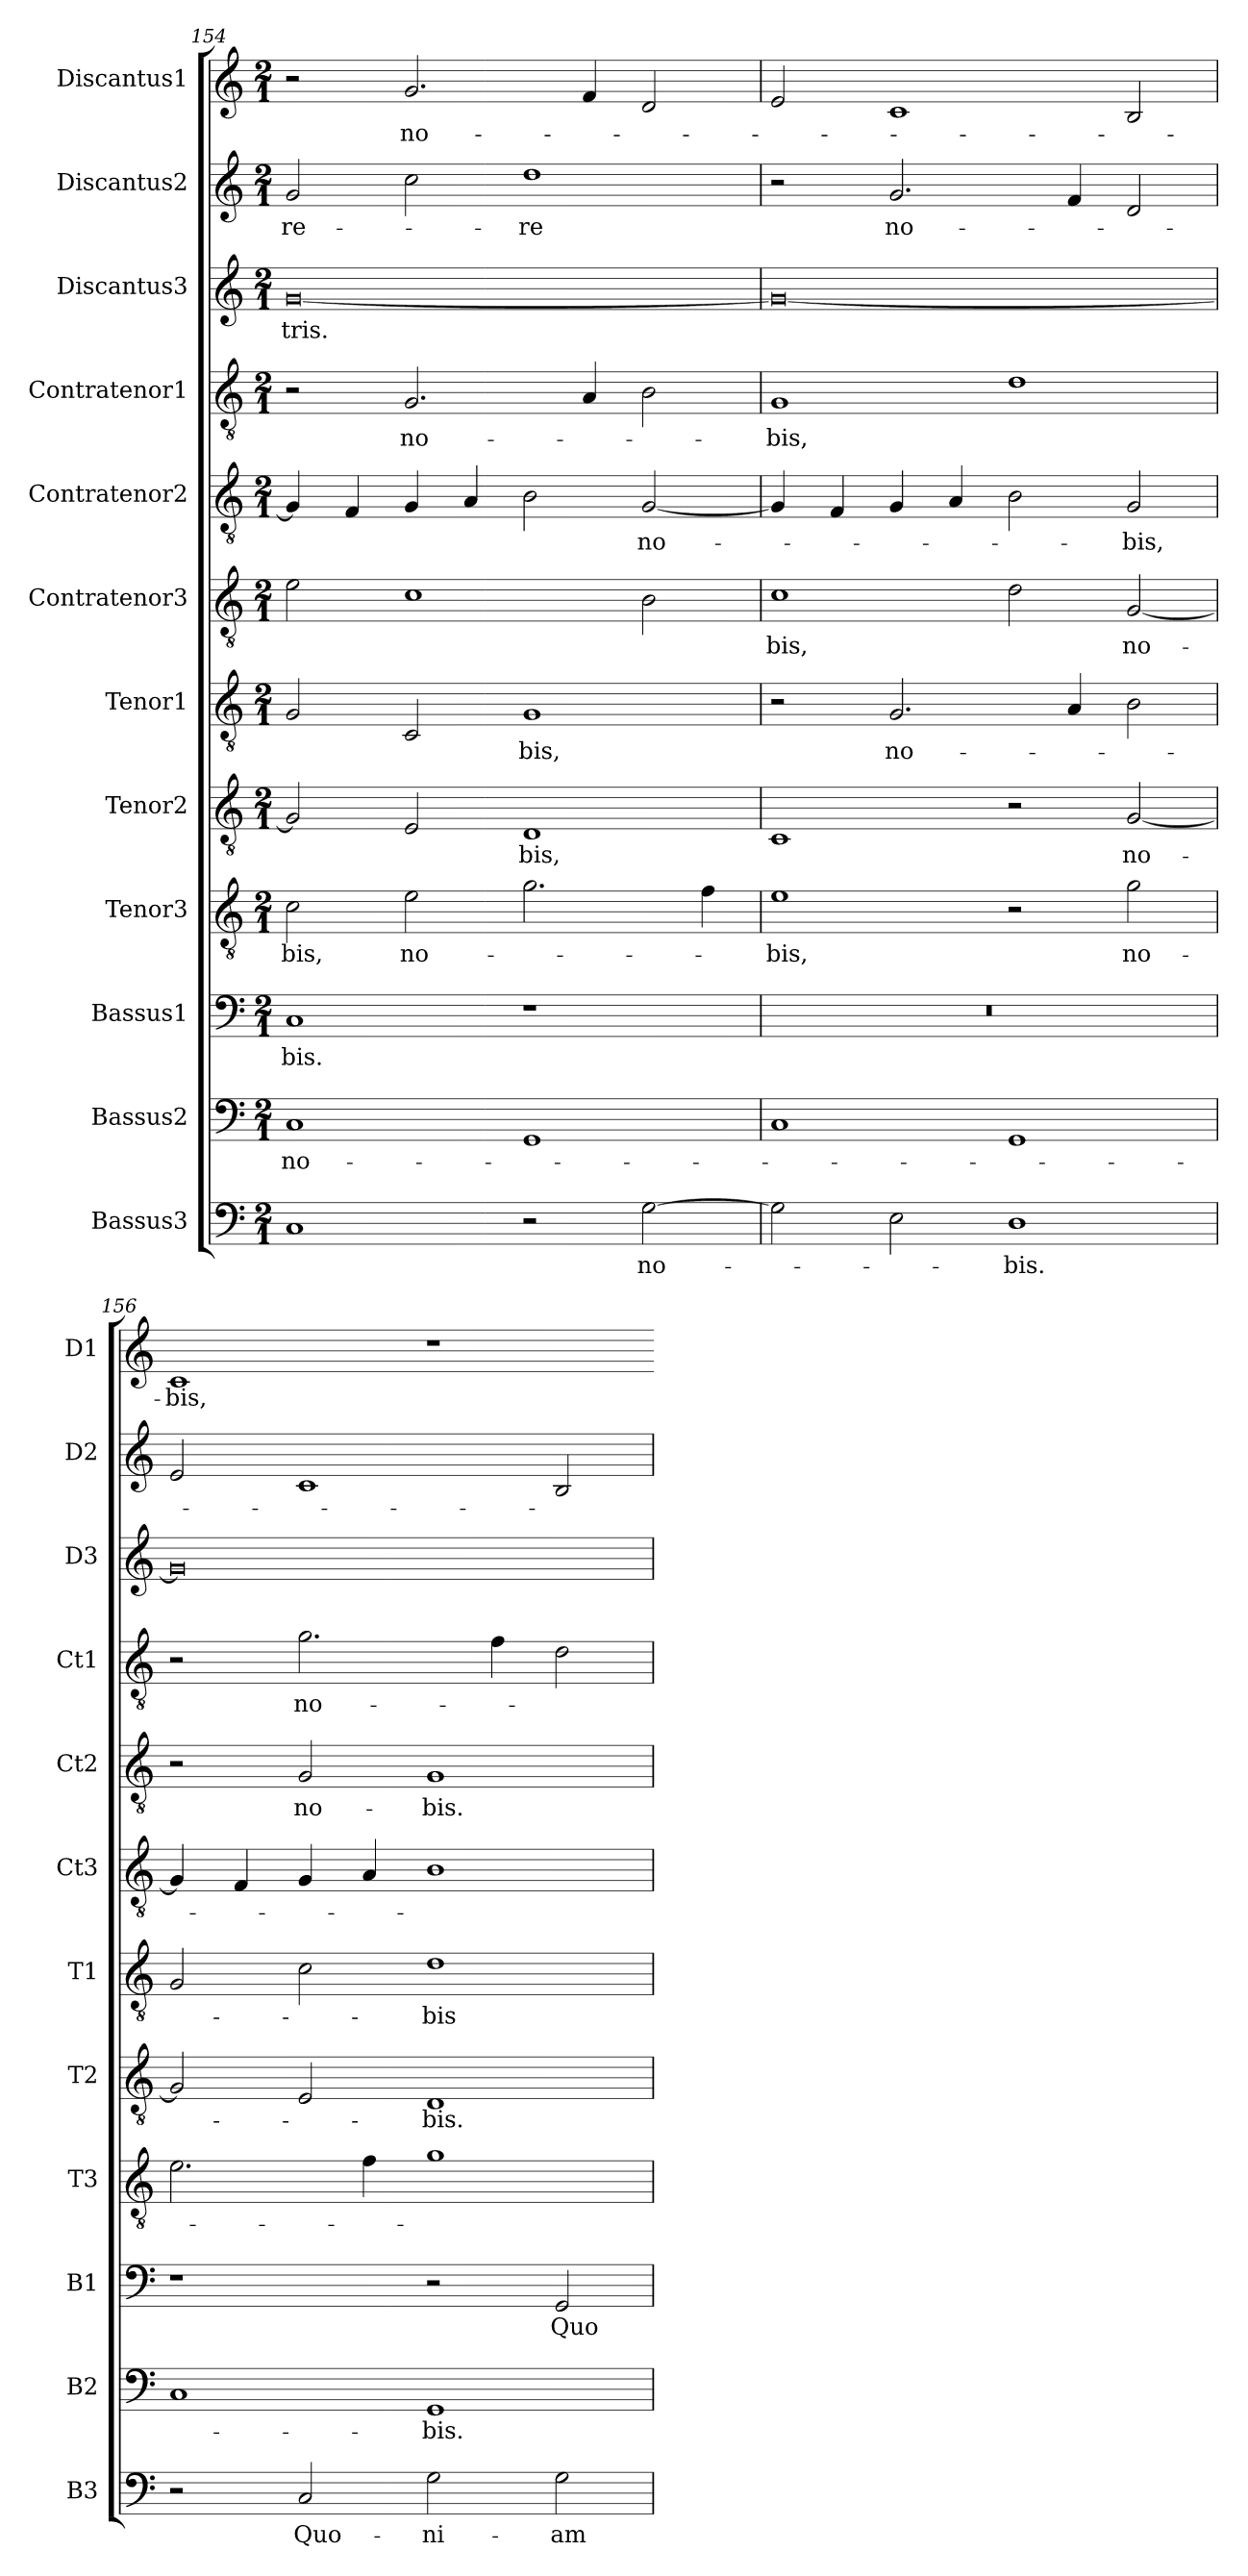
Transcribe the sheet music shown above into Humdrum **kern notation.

**kern	**text	**kern	**text	**kern	**text	**kern	**text	**kern	**text	**kern	**text	**kern	**text	**kern	**text	**kern	**text	**kern	**text	**kern	**text	**kern	**text
*part12	*part12	*part11	*part11	*part10	*part10	*part9	*part9	*part8	*part8	*part7	*part7	*part6	*part6	*part5	*part5	*part4	*part4	*part3	*part3	*part2	*part2	*part1	*part1
*staff12	*staff12	*staff11	*staff11	*staff10	*staff10	*staff9	*staff9	*staff8	*staff8	*staff7	*staff7	*staff6	*staff6	*staff5	*staff5	*staff4	*staff4	*staff3	*staff3	*staff2	*staff2	*staff1	*staff1
*I"Bassus3	*	*I"Bassus2	*	*I"Bassus1	*	*I"Tenor3	*	*I"Tenor2	*	*I"Tenor1	*	*I"Contratenor3	*	*I"Contratenor2	*	*I"Contratenor1	*	*I"Discantus3	*	*I"Discantus2	*	*I"Discantus1	*
*I'B3	*	*I'B2	*	*I'B1	*	*I'T3	*	*I'T2	*	*I'T1	*	*I'Ct3	*	*I'Ct2	*	*I'Ct1	*	*I'D3	*	*I'D2	*	*I'D1	*
*clefF4	*	*clefF4	*	*clefF4	*	*clefGv2	*	*clefGv2	*	*clefGv2	*	*clefGv2	*	*clefGv2	*	*clefGv2	*	*clefG2	*	*clefG2	*	*clefG2	*
*k[]	*	*k[]	*	*k[]	*	*k[]	*	*k[]	*	*k[]	*	*k[]	*	*k[]	*	*k[]	*	*k[]	*	*k[]	*	*k[]	*
*M2/1	*	*M2/1	*	*M2/1	*	*M2/1	*	*M2/1	*	*M2/1	*	*M2/1	*	*M2/1	*	*M2/1	*	*M2/1	*	*M2/1	*	*M2/1	*
=154	=154	=154	=154	=154	=154	=154	=154	=154	=154	=154	=154	=154	=154	=154	=154	=154	=154	=154	=154	=154	=154	=154	=154
1C	.	1C	no-	1C	-bis.	2c	-bis,	2G]	.	2G	.	2e	.	4G]	.	2r	.	[0g	-tris.	2g	-re-	2r	.
.	.	.	.	.	.	.	.	.	.	.	.	.	.	4F	.	.	.	.	.	.	.	.	.
.	.	.	.	.	.	2e	no-	2E	.	2C	.	1c	.	4G	.	2.G	no-	.	.	2cc	.	2.g	no-
.	.	.	.	.	.	.	.	.	.	.	.	.	.	4A	.	.	.	.	.	.	.	.	.
2r	.	1GG	.	1r	.	2.g	.	1D	-bis,	1G	-bis,	.	.	2B	.	.	.	.	.	1dd	-re	.	.
.	.	.	.	.	.	.	.	.	.	.	.	.	.	.	.	4A	.	.	.	.	.	4f	.
[2G	no-	.	.	.	.	.	.	.	.	.	.	2B	.	[2G	no-	2B	.	.	.	.	.	2d	.
.	.	.	.	.	.	4f	.	.	.	.	.	.	.	.	.	.	.	.	.	.	.	.	.
=155	=155	=155	=155	=155	=155	=155	=155	=155	=155	=155	=155	=155	=155	=155	=155	=155	=155	=155	=155	=155	=155	=155	=155
2G]	.	1C	.	0r	.	1e	-bis,	1C	.	2r	.	1c	-bis,	4G]	.	1G	-bis,	0g_	.	2r	.	2e	.
.	.	.	.	.	.	.	.	.	.	.	.	.	.	4F	.	.	.	.	.	.	.	.	.
2E	.	.	.	.	.	.	.	.	.	2.G	no-	.	.	4G	.	.	.	.	.	2.g	no-	1c	.
.	.	.	.	.	.	.	.	.	.	.	.	.	.	4A	.	.	.	.	.	.	.	.	.
1D	-bis.	1GG	.	.	.	2r	.	2r	.	.	.	2d	.	2B	.	1d	.	.	.	.	.	.	.
.	.	.	.	.	.	.	.	.	.	4A	.	.	.	.	.	.	.	.	.	4f	.	.	.
.	.	.	.	.	.	2g	no-	[2G	no-	2B	.	[2G	no-	2G	-bis,	.	.	.	.	2d	.	2B	.
=156	=156	=156	=156	=156	=156	=156	=156	=156	=156	=156	=156	=156	=156	=156	=156	=156	=156	=156	=156	=156	=156	=156	=156
2r	.	1C	.	1r	.	2.e	.	2G]	.	2G	.	4G]	.	2r	.	2r	.	0g]	.	2e	.	1c	-bis,
.	.	.	.	.	.	.	.	.	.	.	.	4F	.	.	.	.	.	.	.	.	.	.	.
2C	Quo-	.	.	.	.	.	.	2E	.	2c	.	4G	.	2G	no-	2.g	no-	.	.	1c	.	.	.
.	.	.	.	.	.	4f	.	.	.	.	.	4A	.	.	.	.	.	.	.	.	.	.	.
2G	-ni-	1GG	-bis.	2r	.	1g	.	1D	-bis.	1d	-bis	1B	.	1G	-bis.	.	.	.	.	.	.	1r	.
.	.	.	.	.	.	.	.	.	.	.	.	.	.	.	.	4f	.	.	.	.	.	.	.
2G	-am	.	.	2GG	Quo-	.	.	.	.	.	.	.	.	.	.	2d	.	.	.	2B	.	.	.
=	=-	=	=-	=	=-	=	=-	=	=-	=	=-	=	=-	=	=-	=	=-	=	=-	=	=-	=-	=-
*-	*-	*-	*-	*-	*-	*-	*-	*-	*-	*-	*-	*-	*-	*-	*-	*-	*-	*-	*-	*-	*-	*-	*-
